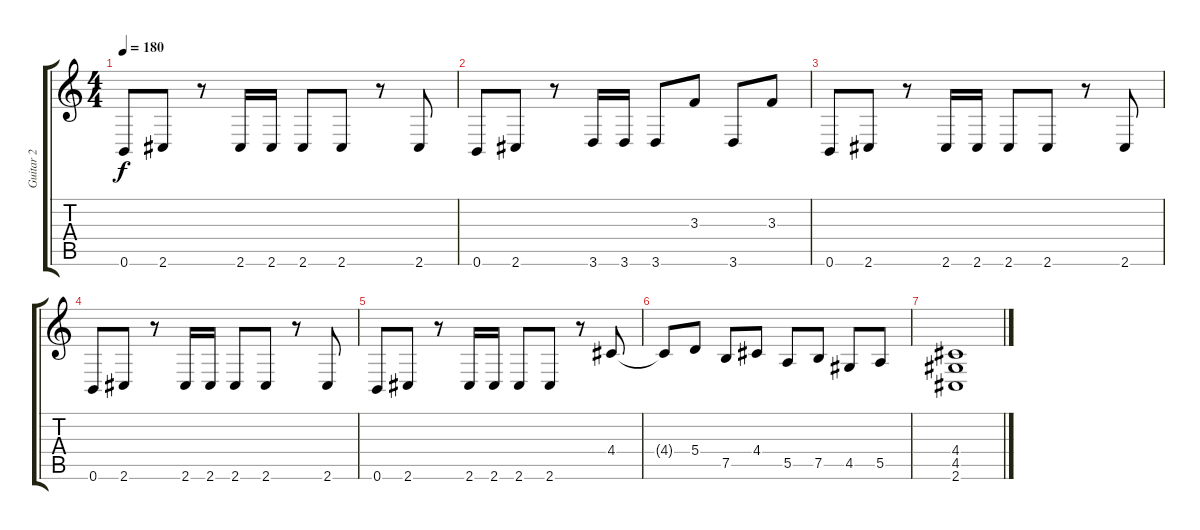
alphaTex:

\track ("Guitar 2" "Guitar 2") {instrument distortionguitar}
\staff {score tabs}
\tuning (B3 Gb3 D3 A2 E2 B1) {hide}
\ts (4 4)
\tempo 180
\clef g2
\ks c
0.6.8{dy f} 2.6.8 r.8 2.6.16 2.6.16 2.6.8 2.6.8 r.8 2.6.8 |
0.6.8 2.6.8 r.8 3.6.16 3.6.16 3.6.8 3.3.8 3.6.8 3.3.8 |
0.6.8 2.6.8 r.8 2.6.16 2.6.16 2.6.8 2.6.8 r.8 2.6.8 |
0.6.8 2.6.8 r.8 2.6.16 2.6.16 2.6.8 2.6.8 r.8 2.6.8 |
0.6.8 2.6.8 r.8 2.6.16 2.6.16 2.6.8 2.6.8 r.8 4.4.8 |
4.4{t}.8 5.4.8 7.5.8 4.4.8 5.5.8 7.5.8 4.5.8 5.5.8 |
(4.4 4.5 2.6).1
